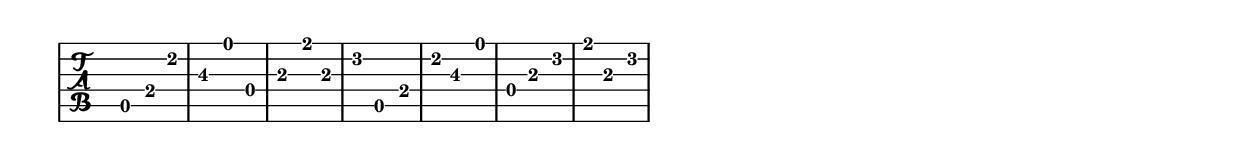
song = {
    \time 3/4
    a, e cis' b\3 e'\1 d a fis' a d'\2 a, e cis'\2 b\3 e'\1 d a d'\2 fis' a d'\2
}
\layout {
    indent = #0
    line-width = #100
}

\score {
  <<
    \new TabStaff {
        \override Stem #'transparent = ##t
        \override Beam #'transparent = ##t
        \song
    }
  >>
}
